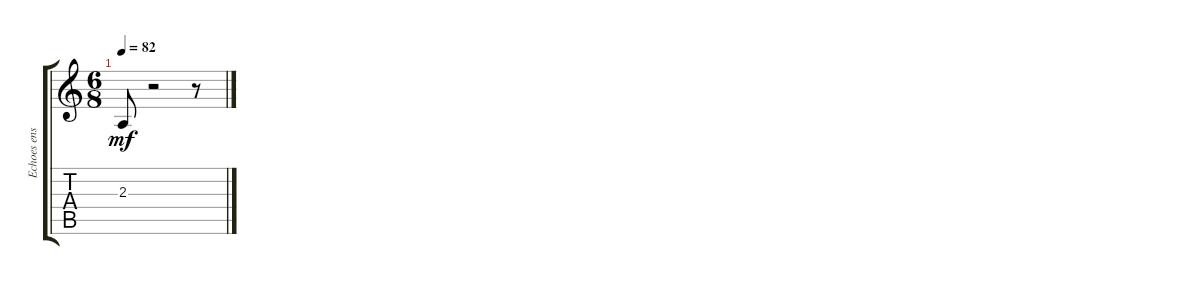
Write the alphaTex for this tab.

\track ("Echoes ensemble 2" "Echoes ens") {instrument synthstrings1}
\staff {score tabs}
\tuning (E4 B3 G3 D3 A2 E2) {hide}
\ts (6 8)
\tempo 82
\clef g2
\ks c
2.3.8{dy mf} r.2 r.8
